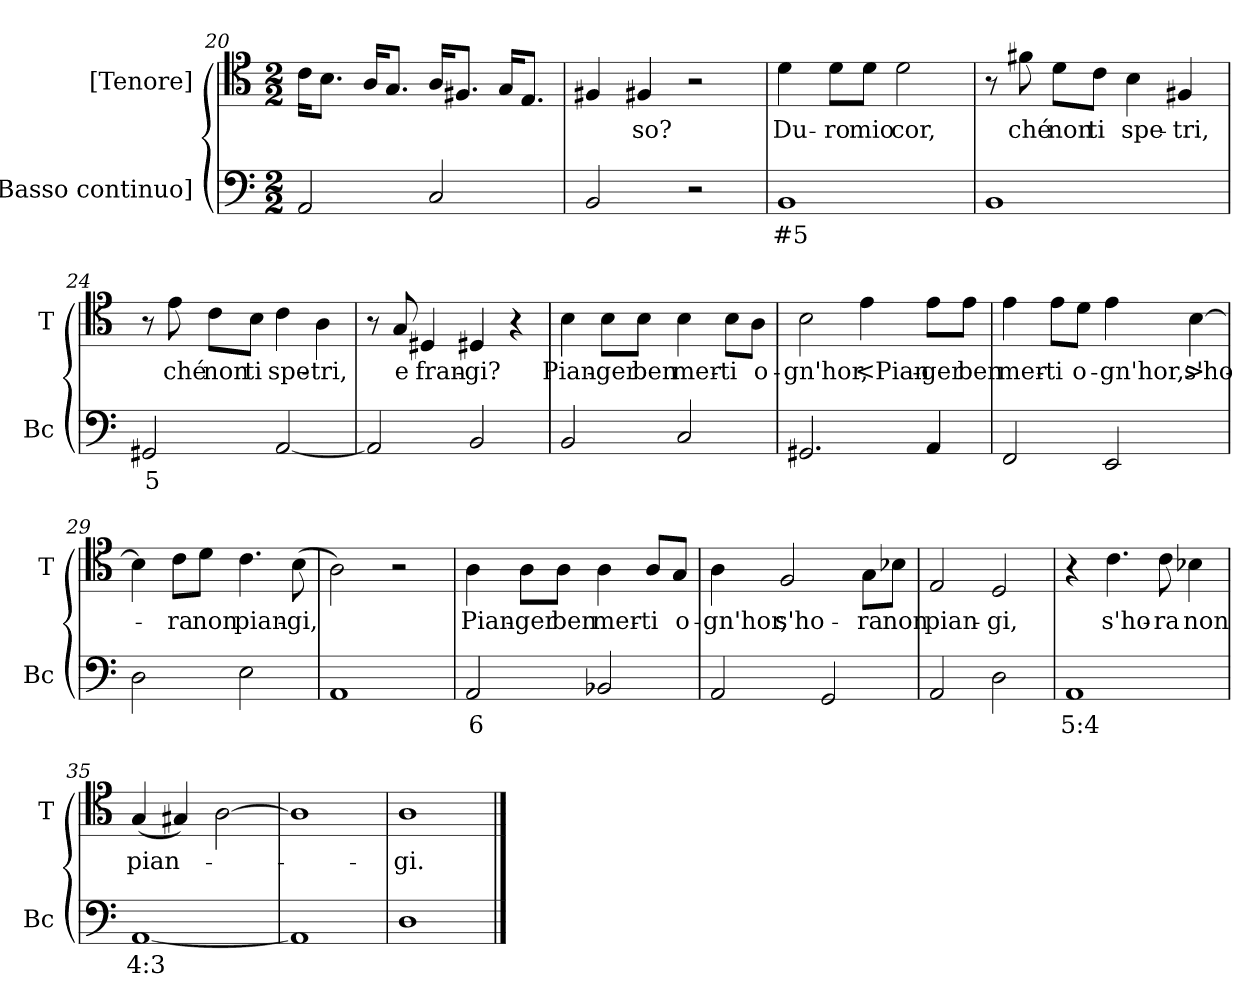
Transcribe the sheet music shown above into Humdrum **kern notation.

**kern	**text	**kern	**text
*part2	*part2	*part1	*part1
*staff2	*staff2	*staff1	*staff1
*I"[Basso continuo]	*	*I"[Tenore]	*
*I'Bc	*	*I'T	*
*clefF4	*	*clefC4	*
*k[]	*	*k[]	*
*C:	*	*C:	*
*M2/2	*	*M2/2	*
=20	=20	=20	=20
2AA	.	16cKL	.
.	.	8.BJ	.
.	.	16AKL	.
.	.	8.GJ	.
2C	.	16AKL	.
.	.	8.F#XJ	.
.	.	16GKL	.
.	.	8.EJ	.
=21	=21	=21	=21
2BB	.	4F#X	.
.	.	4F#X	-so?
2r	.	2r	.
=22	=22	=22	=22
1BB	#5	4d	Du-
.	.	8dL	-ro
.	.	8dJ	mio
.	.	2d	cor,
=23	=23	=23	=23
1BB	.	8r	.
.	.	8f#X	ché
.	.	8dL	non
.	.	8cJ	ti
.	.	4B	spe-
.	.	4F#X	-tri,
=24	=24	=24	=24
2GG#X	5	8r	.
.	.	8e	ché
.	.	8cL	non
.	.	8BJ	ti
[2AA	.	4c	spe-
.	.	4A	-tri,
=25	=25	=25	=25
2AA]	.	8r	.
.	.	8G	e
.	.	4D#X	fran-
2BB	.	4D#X	-gi?
.	.	4r	.
=26	=26	=26	=26
2BB	.	4B	Pian-
.	.	8BL	-ger
.	.	8BJ	ben
2C	.	4B	mer-
.	.	8BL	-ti
.	.	8AJ	o-
=27	=27	=27	=27
2.GG#X	.	2B	-gn'hor,
.	.	4e	<Pian-
4AA	.	8eL	-ger
.	.	8eJ	ben
=28	=28	=28	=28
2FF	.	4e	mer-
.	.	8eL	-ti
.	.	8dJ	o-
2EE	.	4e	-gn'hor,>
.	.	[4B	s'ho-
=29	=29	=29	=29
2D	.	4B]	.
.	.	8cL	-ra
.	.	8dJ	non
2E	.	4.c	pian-
.	.	(>8B	-gi,
=30	=30	=30	=30
1AA	.	2A)	.
.	.	2r	.
=31	=31	=31	=31
2AA	6	4A	Pian-
.	.	8AL	-ger
.	.	8AJ	ben
2BB-X	.	4A	mer-
.	.	8AL	-ti
.	.	8GJ	o-
=32	=32	=32	=32
2AA	.	4A	-gn'hor,
.	.	2F	s'ho-
2GG	.	.	.
.	.	8GL	-ra
.	.	8B-XJ	non
=33	=33	=33	=33
2AA	.	2E	pian-
2D	.	2D	-gi,
=34	=34	=34	=34
1AA	5:4	4r	.
.	.	4.c	s'ho-
.	.	8c	-ra
.	.	4B-X	non
=35	=35	=35	=35
[1AA	4:3	(<4G	pian-
.	.	4G#X)	.
.	.	[2A	.
=36	=36	=36	=36
1AA]	.	1A]	.
=37	=37	=37	=37
1D	.	1A	-gi.
==	==	==	==
*-	*-	*-	*-
